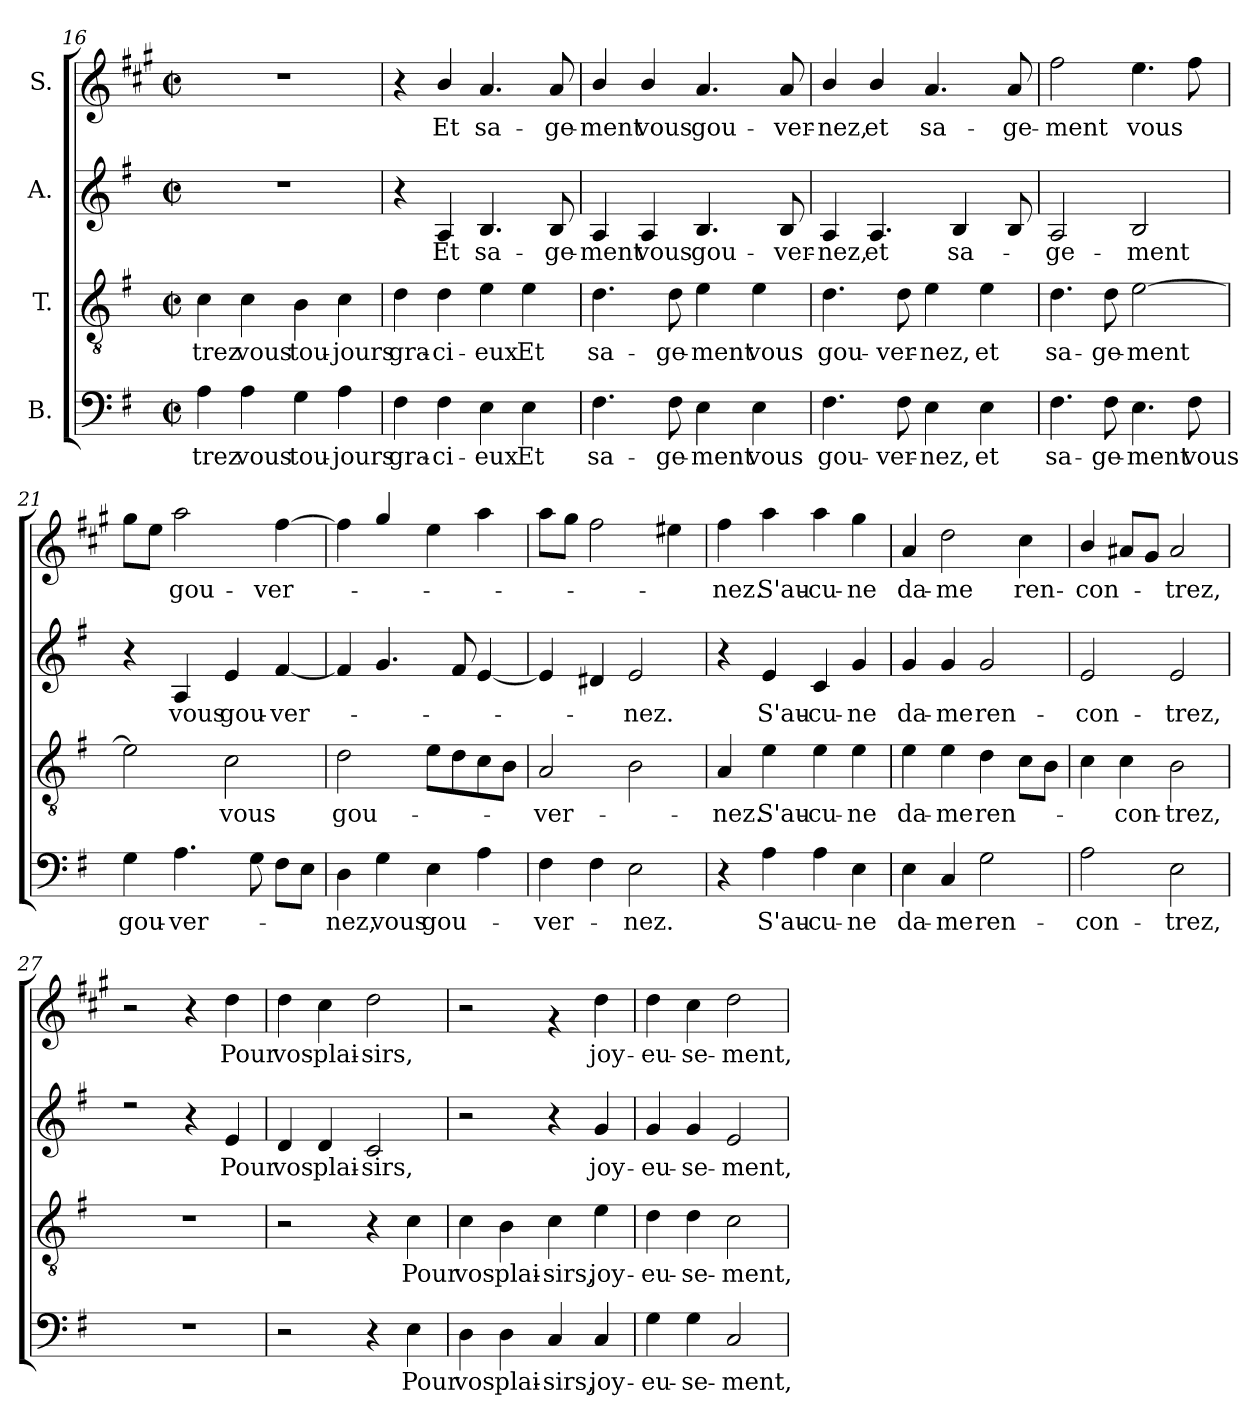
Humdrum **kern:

**kern	**text	**kern	**text	**kern	**text	**kern	**text
*part4	*part4	*part3	*part3	*part2	*part2	*part1	*part1
*staff4	*staff4	*staff3	*staff3	*staff2	*staff2	*staff1	*staff1
*I"B.	*	*I"T.	*	*I"A.	*	*I"S.	*
*clefF4	*	*clefGv2	*	*clefG2	*	*clefG2	*
*	*	*	*	*	*	*ITrd1c2	*
*k[f#]	*	*k[f#]	*	*k[f#]	*	*k[f#]	*
*G:	*	*G:	*	*G:	*	*G:	*
*M2/2	*	*M2/2	*	*M2/2	*	*M2/2	*
*met(c|)	*	*met(c|)	*	*met(c|)	*	*met(c|)	*
=16	=16	=16	=16	=16	=16	=16	=16
4A\	-trez	4c\	-trez	1rdd	.	1rdd	.
4A\	vous	4c\	vous	.	.	.	.
4G\	tou-	4B\	tou-	.	.	.	.
4A\	-jours	4c\	-jours	.	.	.	.
=17	=17	=17	=17	=17	=17	=17	=17
4F#\	gra-	4d\	gra-	4r	.	4r	.
4F#\	-ci-	4d\	-ci-	4A/	Et	4a/	Et
4E\	-eux	4e\	-eux	4.B/	sa-	4.g/	sa-
4E\	Et	4e\	Et	.	.	.	.
.	.	.	.	8B/	-ge-	8g/	-ge-
!!LO:PB:g=z
=18	=18	=18	=18	=18	=18	=18	=18
4.F#\	sa-	4.d\	sa-	4A/	-ment	4a/	-ment
.	.	.	.	4A/	vous	4a/	vous
8F#\	-ge-	8d\	-ge-	.	.	.	.
4E\	-ment	4e\	-ment	4.B/	gou-	4.g/	gou-
4E\	vous	4e\	vous	.	.	.	.
.	.	.	.	8B/	-ver-	8g/	-ver-
=19	=19	=19	=19	=19	=19	=19	=19
4.F#\	gou-	4.d\	gou-	4A/	-nez,	4a/	-nez,
.	.	.	.	4.A/	et	4a/	et
8F#\	-ver-	8d\	-ver-	.	.	.	.
4E\	-nez,	4e\	-nez,	.	.	4.g/	sa-
.	.	.	.	4B/	sa-	.	.
4E\	et	4e\	et	.	.	.	.
.	.	.	.	8B/	.	8g/	-ge-
=20	=20	=20	=20	=20	=20	=20	=20
4.F#\	sa-	4.d\	sa-	2A/	-ge-	2ee\	-ment
8F#\	-ge-	8d\	-ge-	.	.	.	.
4.E\	-ment	[2e\	-ment	2B/	-ment	4.dd\	vous
8F#\	vous	.	.	.	.	8ee\	.
=21	=21	=21	=21	=21	=21	=21	=21
4G\	gou-	2e\]	.	4r	.	8ff#\L	.
.	.	.	.	.	.	8dd\J	.
4.A\	-ver-	.	.	4A/	vous	2gg\	gou-
.	.	2c\	vous	4e/	gou-	.	.
8G\	.	.	.	.	.	.	.
8F#\L	.	.	.	[4f#/	-ver-	[4ee\	-ver-
8E\J	.	.	.	.	.	.	.
!!LO:LB:g=z
=22	=22	=22	=22	=22	=22	=22	=22
4D\	-nez,	2d\	gou-	4f#/]	.	4ee\]	.
4G\	vous	.	.	4.g/	.	4ff#/	.
4E\	gou-	8e\L	.	.	.	4dd\	.
.	.	8d\	.	8f#/	.	.	.
4A\	.	8c\	.	[4e/	.	4gg\	.
.	.	8B\J	.	.	.	.	.
=23	=23	=23	=23	=23	=23	=23	=23
4F#\	-ver-	2A/	-ver-	4e/]	.	8gg\L	.
.	.	.	.	.	.	8ff#\J	.
4F#\	.	.	.	4d#X/	.	2ee\	.
2E\	-nez.	2B\	.	2e/	-nez.	.	.
.	.	.	.	.	.	4dd#X\	.
=24	=24	=24	=24	=24	=24	=24	=24
4r	.	4A/	-nez.	4r	.	4ee\	-nez.
4A\	S'au-	4e\	S'au-	4e/	S'au-	4gg\	S'au-
4A\	-cu-	4e\	-cu-	4c/	-cu-	4gg\	-cu-
4E\	-ne	4e\	-ne	4g/	-ne	4ff#\	-ne
=25	=25	=25	=25	=25	=25	=25	=25
4E\	da-	4e\	da-	4g/	da-	4g/	da-
4C/	-me	4e\	-me	4g/	-me	2cc\	-me
2G\	ren-	4d\	ren-	2g/	ren-	.	.
.	.	8c\L	.	.	.	4b\	ren-
.	.	8B\J	.	.	.	.	.
=26	=26	=26	=26	=26	=26	=26	=26
2A\	-con-	4c\	.	2e/	-con-	4a/	-con-
.	.	4c\	-con-	.	.	8g#X/L	.
.	.	.	.	.	.	8f#/J	.
2E\	-trez,	2B\	-trez,	2e/	-trez,	2g#/	-trez,
!!LO:LB:g=z
=27	=27	=27	=27	=27	=27	=27	=27
1r	.	1rd	.	2rdd	.	2r	.
.	.	.	.	4r	.	4r	.
.	.	.	.	4e/	Pour	4cc\	Pour
=28	=28	=28	=28	=28	=28	=28	=28
2r	.	2r	.	4d/	vos	4cc\	vos
.	.	.	.	4d/	plai-	4b\	plai-
4r	.	4r	.	2c/	-sirs,	2cc\	-sirs,
4E\	Pour	4c\	Pour	.	.	.	.
=29	=29	=29	=29	=29	=29	=29	=29
4D\	vos	4c\	vos	2r	.	2r	.
4D\	plai-	4B\	plai-	.	.	.	.
4C/	-sirs,	4c\	-sirs,	4r	.	4rg	.
4C/	joy-	4e\	joy-	4g/	joy-	4cc\	joy-
=30	=30	=30	=30	=30	=30	=30	=30
4G\	-eu-	4d\	-eu-	4g/	-eu-	4cc\	-eu-
4G\	-se-	4d\	-se-	4g/	-se-	4b\	-se-
2C/	-ment,	2c\	-ment,	2e/	-ment,	2cc\	-ment,
=	=	=	=	=	=	=	=
*-	*-	*-	*-	*-	*-	*-	*-
